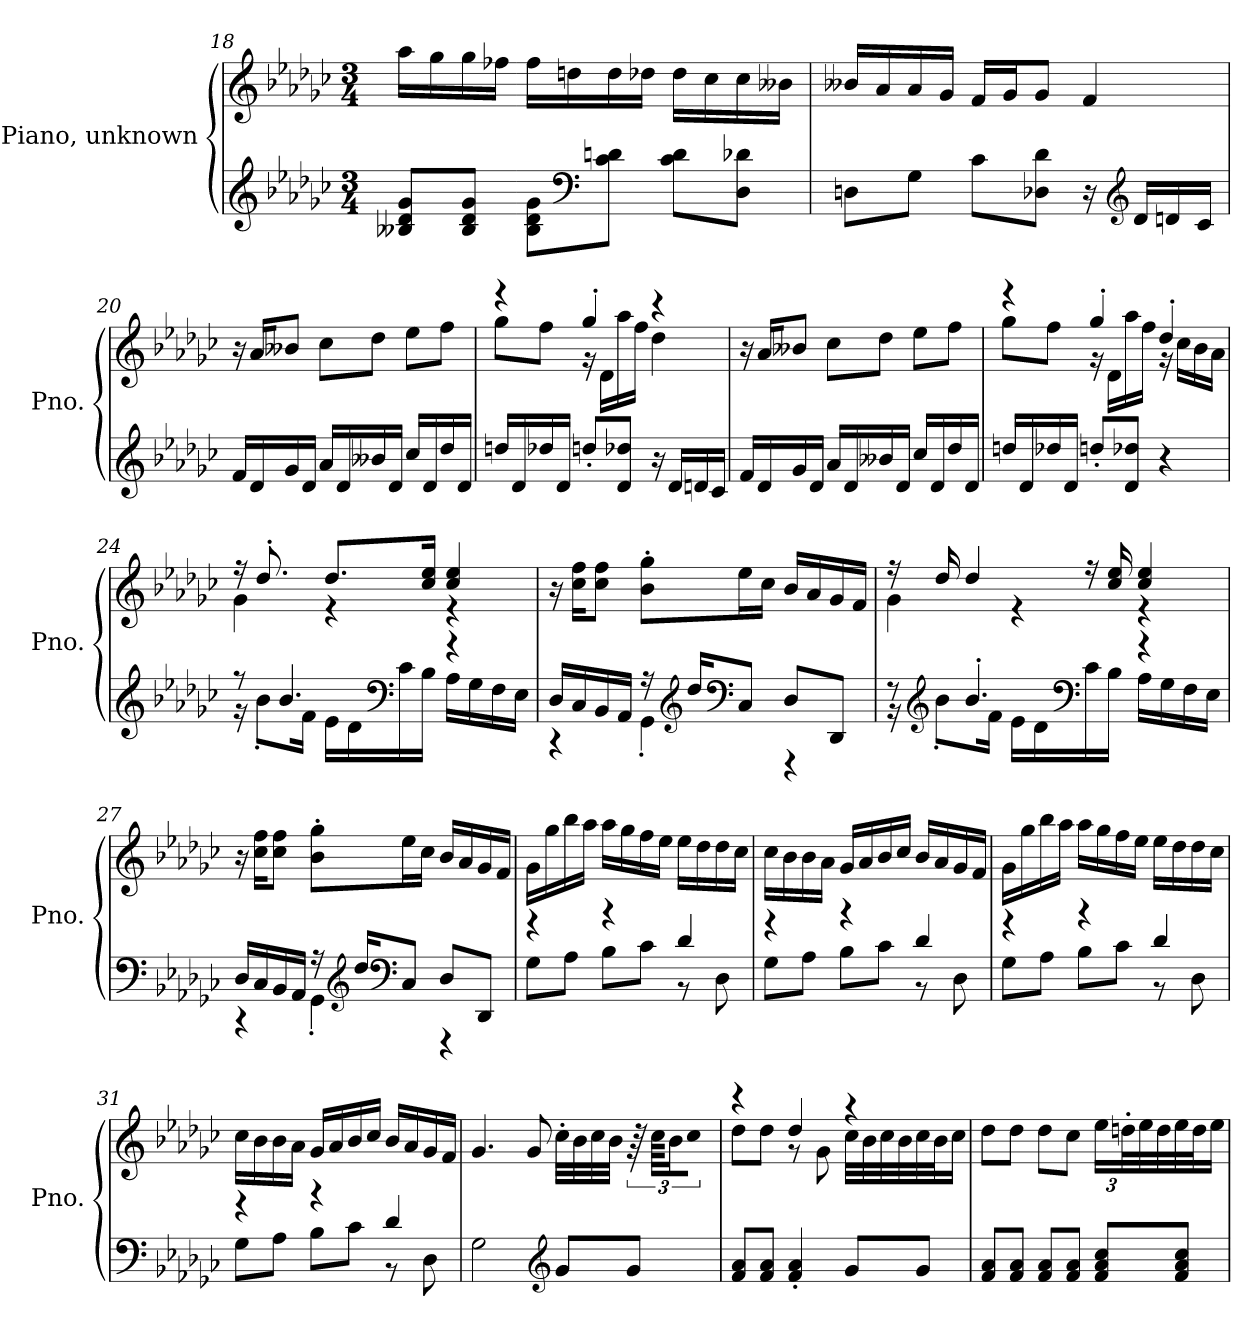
**kern	**kern
*part1	*part1
*staff2	*staff1
*I"Piano, unknown	*
*I'Pno.	*
!!LO:PB:g=z
*clefG2	*clefG2
*k[b-e-a-d-g-c-]	*k[b-e-a-d-g-c-]
*M3/4	*M3/4
=18	=18
8B--X/ 8d-/ 8g-/L	16aa-\LL
.	16gg-\
8B--/ 8d-/ 8g-/J	16gg-\
.	16ff-X\JJ
8B--\ 8d-\ 8g-\L	16ff-\LL
.	16ddn\
*clefF4	*
8c-\ 8dn\J	16dd\
.	16dd-X\JJ
8c-\ 8d\L	16dd-\LL
.	16cc-\
8D-\ 8d-X\J	16cc-\
.	16b--X\JJ
=19	=19
8Dn\L	16b--X/LL
.	16a-/
8G-\J	16a-/
.	16g-/JJ
8c-\L	16f/LL
.	16g-/J
8D-X\ 8d-\J	8g-/J
16r	4f/
*clefG2	*
16d-/LL	.
16dn/	.
16c-/JJ	.
!!LO:LB:g=z
=20	=20
16f/LL	16r
16d-/	16a-/KL
16g-/	8b--X/J
16d-/JJ	.
16a-/LL	8cc-\L
16d-/	.
16b--X/	8dd-\J
16d-/JJ	.
16cc-/LL	8ee-\L
16d-/	.
16dd-/	8ff\J
16d-/JJ	.
=21	=21
*	*^
16ddn/LL	4r	8gg-\L
16d-/	.	.
16dd-X/	.	8ff\J
16d-/JJ	.	.
8ddn'/L	4gg-'/	16r
.	.	16d-\LL
8d-/ 8dd-X/J	.	16aa-\
.	.	16ff\JJ
16r	4r	4dd-\
16d-/LL	.	.
16dn/	.	.
16c-/JJ	.	.
*	*v	*v
=22	=22
16f/LL	16r
16d-/	16a-/KL
16g-/	8b--X/J
16d-/JJ	.
16a-/LL	8cc-\L
16d-/	.
16b--X/	8dd-\J
16d-/JJ	.
16cc-/LL	8ee-\L
16d-/	.
16dd-/	8ff\J
16d-/JJ	.
!!LO:LB:g=z
=23	=23
*	*^
16ddn/LL	4r	8gg-\L
16d-/	.	.
16dd-X/	.	8ff\J
16d-/JJ	.	.
8ddn'/L	4gg-'/	16r
.	.	16d-\LL
8d-/ 8dd-X/J	.	16aa-\
.	.	16ff\JJ
4r	4dd-'/	16r
.	.	16cc-\LL
.	.	16b-\
.	.	16a-\JJ
=24	=24	=24
*^	*	*
8r	16r	16r	4g-\
.	8b-'\L	8.dd-'/	.
4.b-/	.	.	.
.	16f\Jk	.	.
.	16e-\LL	8.dd-/L	4r
.	16d-\	.	.
*clefF4	*	*	*
.	16c-\	.	.
.	16B-\JJ	16cc-/ 16ee-/Jk	.
4r	16A-\LL	4cc-/ 4ee-/	4r
.	16G-\	.	.
.	16F\	.	.
.	16E-\JJ	.	.
*	*	*v	*v
!!LO:LB:g=z
=25	=25	=25
16D-/LL	4r	16r
16C-/	.	16cc-\ 16ff\KL
16BB-/	.	8cc-\ 8ff\J
16AA-/JJ	.	.
16r	4GG-'\	8b-\' 8gg-\'L
*clefG2	*	*
16dd-/KL	.	.
*clefF4	*	*
8C-/J	.	16ee-\L
.	.	16cc-\JJ
8D-/L	4r	16b-/LL
.	.	16a-/
8DD-/J	.	16g-/
.	.	16f/JJ
=26	=26	=26
*	*	*^
8r	16r	16r	4g-\
*clefG2	*	*	*
.	8b-'\L	16dd-/	.
4.b-'/	.	4dd-/	.
.	16f\Jk	.	.
.	16e-\LL	.	4r
.	16d-\	.	.
*clefF4	*	*	*
.	16c-\	16r	.
.	16B-\JJ	16cc-/ 16ee-/	.
4r	16A-\LL	4cc-/ 4ee-/	4r
.	16G-\	.	.
.	16F\	.	.
.	16E-\JJ	.	.
*	*	*v	*v
!!LO:LB:g=z
=27	=27	=27
16D-/LL	4r	16r
16C-/	.	16cc-\ 16ff\KL
16BB-/	.	8cc-\ 8ff\J
16AA-/JJ	.	.
16r	4GG-'\	8b-\' 8gg-\'L
*clefG2	*	*
16dd-/KL	.	.
*clefF4	*	*
8C-/J	.	16ee-\L
.	.	16cc-\JJ
8D-/L	4r	16b-/LL
.	.	16a-/
8DD-/J	.	16g-/
.	.	16f/JJ
=28	=28	=28
4r	8G-\L	16g-\LL
.	.	16gg-\
.	8A-\J	16bb-\
.	.	16aa-\JJ
4r	8B-\L	16aa-\LL
.	.	16gg-\
.	8c-\J	16ff\
.	.	16ee-\JJ
4d-/	8r	16ee-\LL
.	.	16dd-\
.	8D-\	16dd-\
.	.	16cc-\JJ
=29	=29	=29
4r	8G-\L	16cc-\LL
.	.	16b-\
.	8A-\J	16b-\
.	.	16a-\JJ
4r	8B-\L	16g-/LL
.	.	16a-/
.	8c-\J	16b-/
.	.	16cc-/JJ
4d-/	8r	16b-/LL
.	.	16a-/
.	8D-\	16g-/
.	.	16f/JJ
!!LO:LB:g=z
=30	=30	=30
4r	8G-\L	16g-\LL
.	.	16gg-\
.	8A-\J	16bb-\
.	.	16aa-\JJ
4r	8B-\L	16aa-\LL
.	.	16gg-\
.	8c-\J	16ff\
.	.	16ee-\JJ
4d-/	8r	16ee-\LL
.	.	16dd-\
.	8D-\	16dd-\
.	.	16cc-\JJ
=31	=31	=31
4r	8G-\L	16cc-\LL
.	.	16b-\
.	8A-\J	16b-\
.	.	16a-\JJ
4r	8B-\L	16g-/LL
.	.	16a-/
.	8c-\J	16b-/
.	.	16cc-/JJ
4d-/	8r	16b-/LL
.	.	16a-/
.	8D-\	16g-/
.	.	16f/JJ
*v	*v	*
=32	=32
2G-\	4.g-/
.	8g-/
*clefG2	*
8g-/L	32cc-'\LLL
.	32b-\
.	32cc-\
.	32b-\JJJ
8g-/J	96r
.	96cc-\KKLL
.	24b-\
.	16cc-\JJ
!!LO:PB:g=z
=33	=33
*	*^
8f/ 8a-/L	4r	8dd-\L
8f/ 8a-/J	.	8dd-\J
4f/' 4a-/'	4dd-/	8r
.	.	8g-\
8g-/L	4r	32cc-\LLL
.	.	32b-\
.	.	32cc-\
.	.	32b-\
8g-/J	.	32cc-\
.	.	32b-\J
.	.	16cc-\JJ
*	*v	*v
=34	=34
8f/ 8a-/L	8dd-\L
8f/ 8a-/J	8dd-\J
8f/ 8a-/L	8dd-\L
8f/ 8a-/J	8cc-\J
*	*Xbrackettup
8f/ 8a-/ 8cc-/L	24ee-\LL
.	48ddn'\L
.	32ee-\
.	32dd\
8f/ 8a-/ 8cc-/J	32ee-\
.	32dd\J
.	16ee-\JJ
=	=
*-	*-
